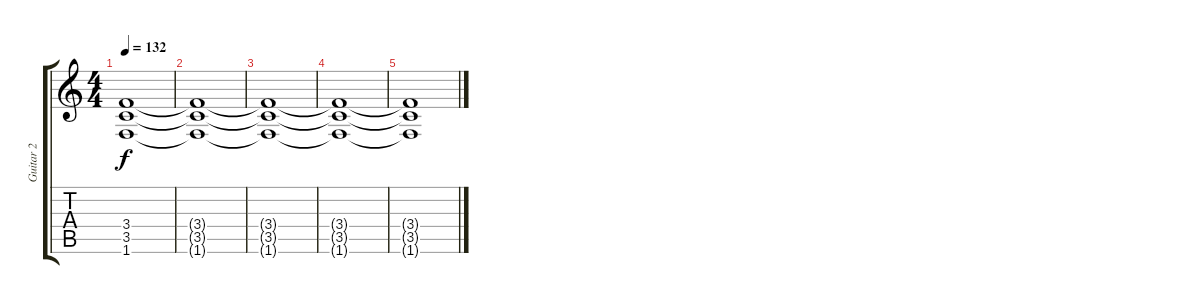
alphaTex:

\track ("Guitar 2" "Guitar 2") {instrument distortionguitar}
\staff {score tabs}
\tuning (E4 B3 G3 D3 A2 E2) {hide}
\ts (4 4)
\tempo 132
\clef g2
\ks c
(3.4{t} 3.5{t} 1.6{t}).1{dy f} |
(3.4{t} 3.5{t} 1.6{t}).1 |
(3.4{t} 3.5{t} 1.6{t}).1 |
(3.4{t} 3.5{t} 1.6{t}).1 |
(3.4{t} 3.5{t} 1.6{t}).1
